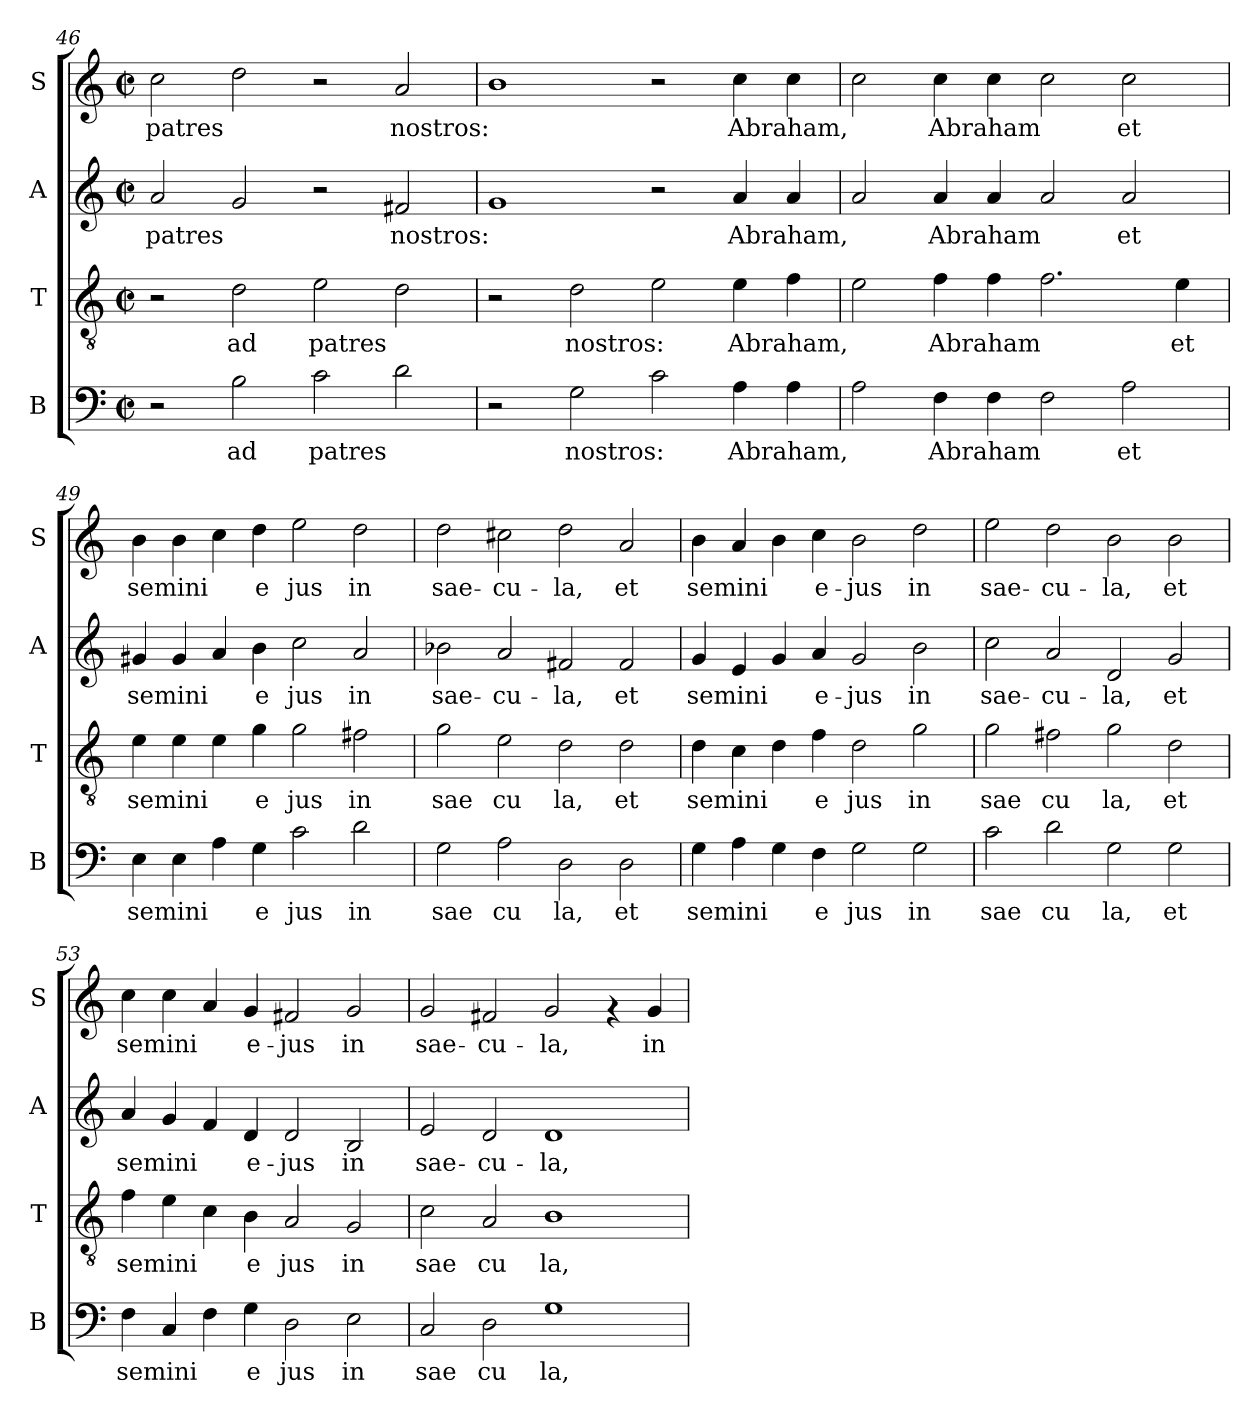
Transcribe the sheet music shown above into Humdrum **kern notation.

**kern	**text	**kern	**text	**kern	**text	**kern	**text
*part4	*part4	*part3	*part3	*part2	*part2	*part1	*part1
*staff4	*staff4	*staff3	*staff3	*staff2	*staff2	*staff1	*staff1
*I"B	*	*I"T	*	*I"A	*	*I"S	*
*I'B	*	*I'T	*	*I'A	*	*I'S	*
*clefF4	*	*clefGv2	*	*clefG2	*	*clefG2	*
*k[]	*	*k[]	*	*k[]	*	*k[]	*
*C:	*	*C:	*	*C:	*	*C:	*
*M2/2	*	*M2/2	*	*M2/2	*	*M2/2	*
*met(c|)	*	*met(c|)	*	*met(c|)	*	*met(c|)	*
=46	=46	=46	=46	=46	=46	=46	=46
!	!	!	!	!	!LO:LY:b:cj	!	!LO:LY:b:cj
2r	.	2r	.	2a/	patres	2cc\	patres
!	!LO:LY:b:cj	!	!LO:LY:b:cj	!	!LO:LY:b:cj	!	!LO:LY:b:cj
2B\	ad	2d\	ad	2g/	.	2dd\	.
!	!LO:LY:b:cj	!	!LO:LY:b:cj	!	!	!	!
2c\	patres	2e\	patres	2r	.	2r	.
!	!LO:LY:b:cj	!	!LO:LY:b:cj	!	!LO:LY:b:cj	!	!LO:LY:b:cj
2d\	.	2d\	.	2f#X/	nostros:	2a/	nostros:
=47	=47	=47	=47	=47	=47	=47	=47
!	!	!	!	!	!LO:LY:b:cj	!	!LO:LY:b:cj
2r	.	2r	.	1g	.	1b	.
!	!LO:LY:b:cj	!	!LO:LY:b:cj	!	!	!	!
2G\	nostros:	2d\	nostros:	.	.	.	.
!	!LO:LY:b:cj	!	!LO:LY:b:cj	!	!	!	!
2c\	.	2e\	.	2r	.	2r	.
!	!LO:LY:b:cj	!	!LO:LY:b:cj	!	!LO:LY:b:cj	!	!LO:LY:b:cj
4A\	Abraham,	4e\	Abraham,	4a/	Abraham,	4cc\	Abraham,
!	!LO:LY:b:cj	!	!LO:LY:b:cj	!	!LO:LY:b:cj	!	!LO:LY:b:cj
4A\	.	4f\	.	4a/	.	4cc\	.
=48	=48	=48	=48	=48	=48	=48	=48
!	!LO:LY:b:cj	!	!LO:LY:b:cj	!	!LO:LY:b:cj	!	!LO:LY:b:cj
2A\	.	2e\	.	2a/	.	2cc\	.
!	!LO:LY:b:cj	!	!LO:LY:b:cj	!	!LO:LY:b:cj	!	!LO:LY:b:cj
4F\	Abraham	4f\	Abraham	4a/	Abraham	4cc\	Abraham
!	!LO:LY:b:cj	!	!LO:LY:b:cj	!	!LO:LY:b:cj	!	!LO:LY:b:cj
4F\	.	4f\	.	4a/	.	4cc\	.
!	!LO:LY:b:cj	!	!LO:LY:b:cj	!	!LO:LY:b:cj	!	!LO:LY:b:cj
2F\	.	2.f\	.	2a/	.	2cc\	.
!	!LO:LY:b:cj	!	!	!	!LO:LY:b:cj	!	!LO:LY:b:cj
2A\	et	.	.	2a/	et	2cc\	et
!	!	!	!LO:LY:b:cj	!	!	!	!
.	.	4e\	et	.	.	.	.
=49	=49	=49	=49	=49	=49	=49	=49
!	!LO:LY:b:cj	!	!LO:LY:b:cj	!	!LO:LY:b:cj	!	!LO:LY:b:cj
4E\	semini	4e\	semini	4g#X/	semini	4b\	semini
!	!LO:LY:b:cj	!	!LO:LY:b:cj	!	!LO:LY:b:cj	!	!LO:LY:b:cj
4E\	.	4e\	.	4g#/	.	4b\	.
!	!LO:LY:b:cj	!	!LO:LY:b:cj	!	!LO:LY:b:cj	!	!LO:LY:b:cj
4A\	.	4e\	.	4a/	.	4cc\	.
!	!LO:LY:b:cj	!	!LO:LY:b:cj	!	!LO:LY:b:cj	!	!LO:LY:b:cj
4G\	e	4g\	e	4b\	e	4dd\	e
!	!LO:LY:b:cj	!	!LO:LY:b:cj	!	!LO:LY:b:cj	!	!LO:LY:b:cj
2c\	jus	2g\	jus	2cc\	jus	2ee\	jus
!	!LO:LY:b:cj	!	!LO:LY:b:cj	!	!LO:LY:b:cj	!	!LO:LY:b:cj
2d\	in	2f#X\	in	2a/	in	2dd\	in
!!LO:PB:g=z
=50	=50	=50	=50	=50	=50	=50	=50
!	!LO:LY:b:cj	!	!LO:LY:b:cj	!	!LO:LY:b:cj	!	!LO:LY:b:cj
2G\	sae	2g\	sae	2b-X\	sae-	2dd\	sae-
!	!LO:LY:b:cj	!	!LO:LY:b:cj	!	!LO:LY:b:cj	!	!LO:LY:b:cj
2A\	cu	2e\	cu	2a/	-cu-	2cc#X\	-cu-
!	!LO:LY:b:cj	!	!LO:LY:b:cj	!	!LO:LY:b:cj	!	!LO:LY:b:cj
2D\	la,	2d\	la,	2f#X/	-la,	2dd\	-la,
!	!LO:LY:b:cj	!	!LO:LY:b:cj	!	!LO:LY:b:cj	!	!LO:LY:b:cj
2D\	et	2d\	et	2f#/	et	2a/	et
=51	=51	=51	=51	=51	=51	=51	=51
!	!LO:LY:b:cj	!	!LO:LY:b:cj	!	!LO:LY:b:cj	!	!LO:LY:b:cj
4G\	semini	4d\	semini	4g/	semini	4b\	semini
!	!LO:LY:b:cj	!	!LO:LY:b:cj	!	!LO:LY:b:cj	!	!LO:LY:b:cj
4A\	.	4c\	.	4e/	.	4a/	.
!	!LO:LY:b:cj	!	!LO:LY:b:cj	!	!LO:LY:b:cj	!	!LO:LY:b:cj
4G\	.	4d\	.	4g/	.	4b\	.
!	!LO:LY:b:cj	!	!LO:LY:b:cj	!	!LO:LY:b:cj	!	!LO:LY:b:cj
4F\	e	4f\	e	4a/	e-	4cc\	e-
!	!LO:LY:b:cj	!	!LO:LY:b:cj	!	!LO:LY:b:cj	!	!LO:LY:b:cj
2G\	jus	2d\	jus	2g/	-jus	2b\	-jus
!	!LO:LY:b:cj	!	!LO:LY:b:cj	!	!LO:LY:b:cj	!	!LO:LY:b:cj
2G\	in	2g\	in	2b\	in	2dd\	in
=52	=52	=52	=52	=52	=52	=52	=52
!	!LO:LY:b:cj	!	!LO:LY:b:cj	!	!LO:LY:b:cj	!	!LO:LY:b:cj
2c\	sae	2g\	sae	2cc\	sae-	2ee\	sae-
!	!LO:LY:b:cj	!	!LO:LY:b:cj	!	!LO:LY:b:cj	!	!LO:LY:b:cj
2d\	cu	2f#X\	cu	2a/	-cu-	2dd\	-cu-
!	!LO:LY:b:cj	!	!LO:LY:b:cj	!	!LO:LY:b:cj	!	!LO:LY:b:cj
2G\	la,	2g\	la,	2d/	-la,	2b\	-la,
!	!LO:LY:b:cj	!	!LO:LY:b:cj	!	!LO:LY:b:cj	!	!LO:LY:b:cj
2G\	et	2d\	et	2g/	et	2b\	et
=53	=53	=53	=53	=53	=53	=53	=53
!	!LO:LY:b:cj	!	!LO:LY:b:cj	!	!LO:LY:b:cj	!	!LO:LY:b:cj
4F\	semini	4f\	semini	4a/	semini	4cc\	semini
!	!LO:LY:b:cj	!	!LO:LY:b:cj	!	!LO:LY:b:cj	!	!LO:LY:b:cj
4C/	.	4e\	.	4g/	.	4cc\	.
!	!LO:LY:b:cj	!	!LO:LY:b:cj	!	!LO:LY:b:cj	!	!LO:LY:b:cj
4F\	.	4c\	.	4f/	.	4a/	.
!	!LO:LY:b:cj	!	!LO:LY:b:cj	!	!LO:LY:b:cj	!	!LO:LY:b:cj
4G\	e	4B\	e	4d/	e-	4g/	e-
!	!LO:LY:b:cj	!	!LO:LY:b:cj	!	!LO:LY:b:cj	!	!LO:LY:b:cj
2D\	jus	2A/	jus	2d/	-jus	2f#X/	-jus
!	!LO:LY:b:cj	!	!LO:LY:b:cj	!	!LO:LY:b:cj	!	!LO:LY:b:cj
2E\	in	2G/	in	2B/	in	2g/	in
=54	=54	=54	=54	=54	=54	=54	=54
!	!LO:LY:b:cj	!	!LO:LY:b:cj	!	!LO:LY:b:cj	!	!LO:LY:b:cj
2C/	sae	2c\	sae	2e/	sae-	2g/	sae-
!	!LO:LY:b:cj	!	!LO:LY:b:cj	!	!LO:LY:b:cj	!	!LO:LY:b:cj
2D\	cu	2A/	cu	2d/	-cu-	2f#X/	-cu-
!	!LO:LY:b:cj	!	!LO:LY:b:cj	!	!LO:LY:b:cj	!	!LO:LY:b:cj
1G	la,	1B	la,	1d	-la,	2g/	-la,
.	.	.	.	.	.	4rf	.
!	!	!	!	!	!	!	!LO:LY:b:cj
.	.	.	.	.	.	4g/	in
=	=	=	=	=	=	=	=
*-	*-	*-	*-	*-	*-	*-	*-
